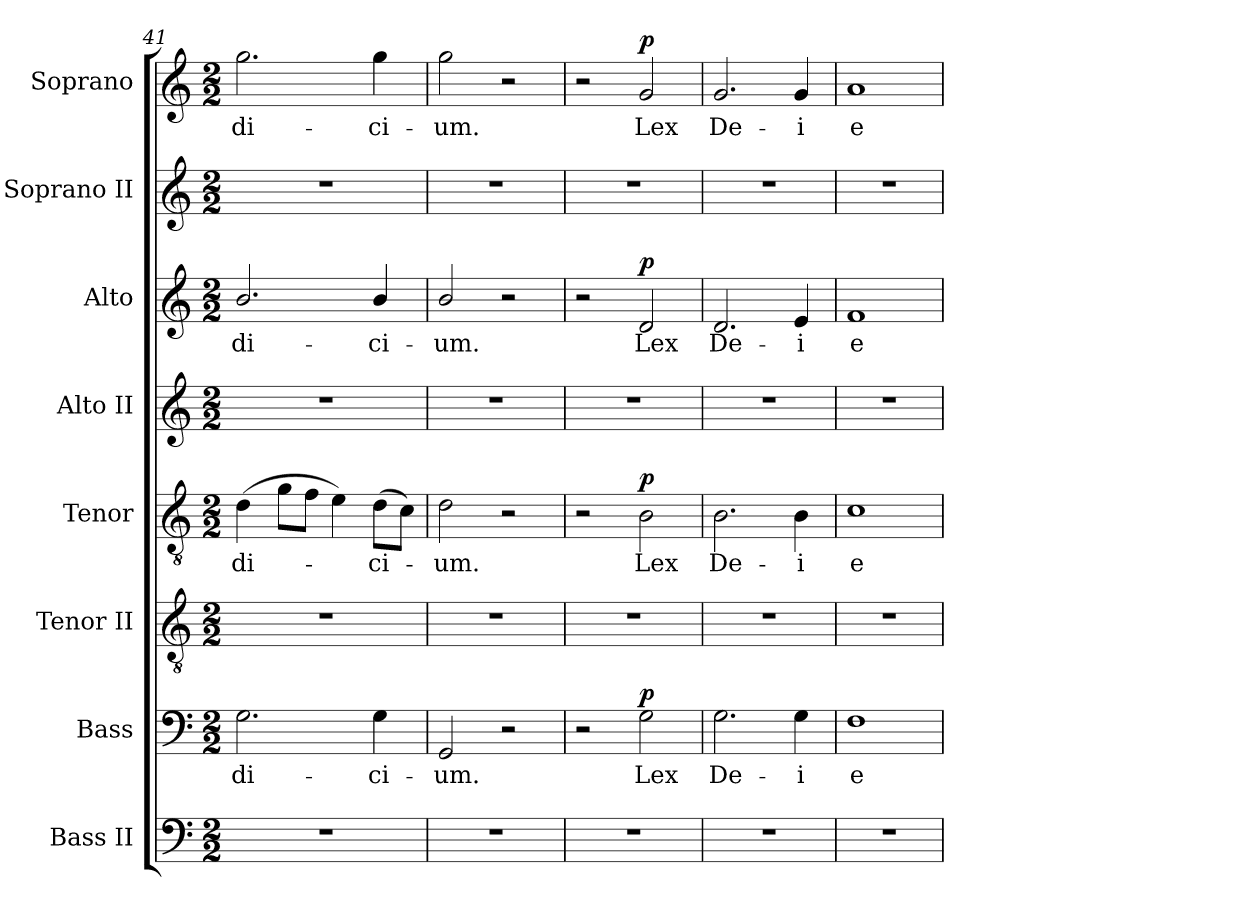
**kern	**kern	**text	**dynam	**kern	**kern	**text	**dynam	**kern	**kern	**text	**dynam	**kern	**kern	**text	**dynam
*part8	*part7	*part7	*part7	*part6	*part5	*part5	*part5	*part4	*part3	*part3	*part3	*part2	*part1	*part1	*part1
*staff8	*staff7	*staff7	*staff7	*staff6	*staff5	*staff5	*staff5	*staff4	*staff3	*staff3	*staff3	*staff2	*staff1	*staff1	*staff1
*I"Bass II	*I"Bass	*	*	*I"Tenor II	*I"Tenor	*	*	*I"Alto II	*I"Alto	*	*	*I"Soprano II	*I"Soprano	*	*
*I'B II	*I'B	*	*	*I'T II	*I'T	*	*	*I'A II	*I'A	*	*	*I'S II	*I'S	*	*
*clefF4	*clefF4	*	*	*clefGv2	*clefGv2	*	*	*clefG2	*clefG2	*	*	*clefG2	*clefG2	*	*
*k[]	*k[]	*	*	*k[]	*k[]	*	*	*k[]	*k[]	*	*	*k[]	*k[]	*	*
*C:	*C:	*	*	*C:	*C:	*	*	*C:	*C:	*	*	*C:	*C:	*	*
*M2/2	*M2/2	*	*	*M2/2	*M2/2	*	*	*M2/2	*M2/2	*	*	*M2/2	*M2/2	*	*
=41	=41	=41	=41	=41	=41	=41	=41	=41	=41	=41	=41	=41	=41	=41	=41
!	!	!LO:LY:b	!	!	!	!LO:LY:b	!	!	!	!LO:LY:b	!	!	!	!LO:LY:b	!
1r	2.G	di-	.	1r	(>4d	di-	.	1r	2.b/	-di-	.	1r	2.gg	di-	.
.	.	.	.	.	8gL	.	.	.	.	.	.	.	.	.	.
.	.	.	.	.	8fJ	.	.	.	.	.	.	.	.	.	.
.	.	.	.	.	4e)	.	.	.	.	.	.	.	.	.	.
!	!	!LO:LY:b	!	!	!	!LO:LY:b	!	!	!	!LO:LY:b	!	!	!	!LO:LY:b	!
.	4G	-ci-	.	.	(>8dL	ci-	.	.	4b/	-ci-	.	.	4gg	-ci-	.
.	.	.	.	.	8cJ)	.	.	.	.	.	.	.	.	.	.
=42	=42	=42	=42	=42	=42	=42	=42	=42	=42	=42	=42	=42	=42	=42	=42
!	!	!LO:LY:b	!	!	!	!LO:LY:b	!	!	!	!LO:LY:b	!	!	!	!LO:LY:b	!
1r	2GG	-um.	.	1r	2d	-um.	.	1r	2b/	-um.	.	1r	2gg	-um.	.
.	2r	.	.	.	2r	.	.	.	2r	.	.	.	2r	.	.
=43	=43	=43	=43	=43	=43	=43	=43	=43	=43	=43	=43	=43	=43	=43	=43
1r	2r	.	.	1r	2r	.	.	1r	2r	.	.	1r	2r	.	.
!	!	!LO:LY:b	!LO:DY:b	!	!	!LO:LY:b	!LO:DY:b	!	!	!LO:LY:b	!LO:DY:b	!	!	!LO:LY:b	!LO:DY:b
.	2G	Lex	p	.	2B	Lex	p	.	2d	Lex	p	.	2g	Lex	p
=44	=44	=44	=44	=44	=44	=44	=44	=44	=44	=44	=44	=44	=44	=44	=44
!	!	!LO:LY:b	!	!	!	!LO:LY:b	!	!	!	!LO:LY:b	!	!	!	!LO:LY:b	!
1r	2.G	De-	.	1r	2.B	De-	.	1r	2.d	De-	.	1r	2.g	De-	.
!	!	!LO:LY:b	!	!	!	!LO:LY:b	!	!	!	!LO:LY:b	!	!	!	!LO:LY:b	!
.	4G	-i	.	.	4B	-i	.	.	4e	-i	.	.	4g	-i	.
=45	=45	=45	=45	=45	=45	=45	=45	=45	=45	=45	=45	=45	=45	=45	=45
!	!	!LO:LY:b	!	!	!	!LO:LY:b	!	!	!	!LO:LY:b	!	!	!	!LO:LY:b	!
1r	1F	e-	.	1r	1c	e-	.	1r	1f	e-	.	1r	1a	e-	.
=	=	=	=	=	=	=	=	=	=	=	=	=	=	=	=
*-	*-	*-	*-	*-	*-	*-	*-	*-	*-	*-	*-	*-	*-	*-	*-
